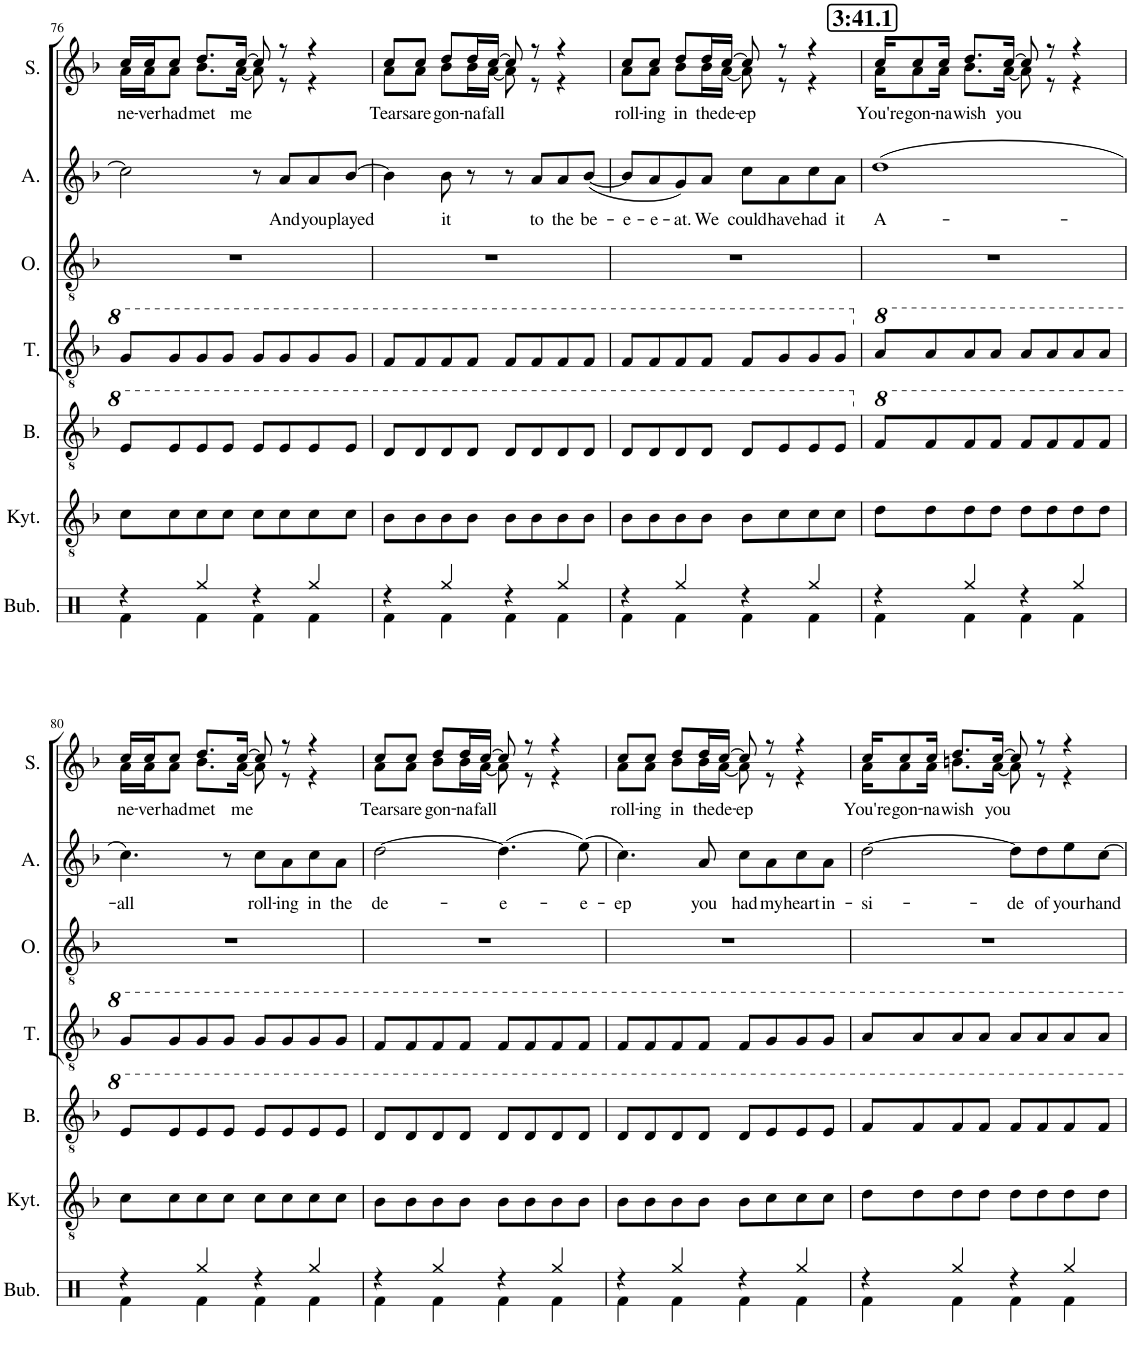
**kern	**kern	**kern	**kern	**kern	**kern	**text	**kern	**text
*part7	*part6	*part5	*part4	*part3	*part2	*part2	*part1	*part1
*staff7	*staff6	*staff5	*staff4	*staff3	*staff2	*staff2	*staff1	*staff1
*I"Bubny	*I"Klasická kytara	*I"Bass	*I"Tenor	*I"Ozdoby	*I"Alto	*	*I"Soprán	*
*I'Bub.	*I'Kyt.	*I'B.	*I'T.	*I'O.	*I'A.	*	*I'S.	*
!!LO:PB:g=z
*clefX	*clefGv2	*clefGv2	*clefGv2	*clefGv2	*clefG2	*	*clefG2	*
*k[]	*k[b-]	*k[b-]	*k[b-]	*k[b-]	*k[b-]	*	*k[b-]	*
*M4/4	*M4/4	*M4/4	*M4/4	*M4/4	*M4/4	*	*M4/4	*
=76	=76	=76	=76	=76	=76	=76	=76	=76
*^	*	*	*	*	*	*	*^	*
!	!	!	!	!	!	!	!	!	!	!LO:LY:b
4r	4Rf\	8c\L	8e/L	8g/L	1r	2cc\]	.	16cc/LL	16a\LL	ne-
!	!	!	!	!	!	!	!	!	!	!LO:LY:b
.	.	.	.	.	.	.	.	16cc/J	16a\J	-ver
!	!	!	!	!	!	!	!	!	!	!LO:LY:b
.	.	8c\	8e/	8g/	.	.	.	8cc/J	8a\J	had
!	!	!	!	!	!	!	!	!	!	!LO:LY:b
4Rgg/	4Rf\	8c\	8e/	8g/	.	.	.	8.dd/L	8.b-\L	met
.	.	8c\J	8e/J	8g/J	.	.	.	.	.	.
!	!	!	!	!	!	!	!	!	!	!LO:LY:b
.	.	.	.	.	.	.	.	[16cc/Jk	[16a\Jk	me
4r	4Rf\	8c\L	8e/L	8g/L	.	8r	.	8cc/]	8a\]	.
!	!	!	!	!	!	!	!LO:LY:b	!	!	!
.	.	8c\	8e/	8g/	.	8a/L	And	8r	8r	.
!	!	!	!	!	!	!	!LO:LY:b	!	!	!
4Rgg/	4Rf\	8c\	8e/	8g/	.	8a/	you	4r	4r	.
!	!	!	!	!	!	!	!LO:LY:b	!	!	!
.	.	8c\J	8e/J	8g/J	.	[8b-/J	played	.	.	.
=77	=77	=77	=77	=77	=77	=77	=77	=77	=77	=77
!	!	!	!	!	!	!	!	!	!	!LO:LY:b
4r	4Rf\	8B-\L	8d/L	8f/L	1r	4b-\]	.	8cc/L	8a\L	Tears
!	!	!	!	!	!	!	!	!	!	!LO:LY:b
.	.	8B-\	8d/	8f/	.	.	.	8cc/J	8a\J	are
!	!	!	!	!	!	!	!LO:LY:b	!	!	!LO:LY:b
4Rgg/	4Rf\	8B-\	8d/	8f/	.	8b-\	it	8dd/L	8b-\L	gon-
!	!	!	!	!	!	!	!	!	!	!LO:LY:b
.	.	8B-\J	8d/J	8f/J	.	8r	.	16dd/L	16b-\L	-na
!	!	!	!	!	!	!	!	!	!	!LO:LY:b
.	.	.	.	.	.	.	.	[16cc/JJ	[16a\JJ	fall
4r	4Rf\	8B-\L	8d/L	8f/L	.	8r	.	8cc/]	8a\]	.
!	!	!	!	!	!	!	!LO:LY:b	!	!	!
.	.	8B-\	8d/	8f/	.	8a/L	to	8r	8r	.
!	!	!	!	!	!	!	!LO:LY:b	!	!	!
4Rgg/	4Rf\	8B-\	8d/	8f/	.	8a/	the	4r	4r	.
!	!	!	!	!	!	!	!LO:LY:b	!	!	!
.	.	8B-\J	8d/J	8f/J	.	([8b-/J	be-	.	.	.
=78	=78	=78	=78	=78	=78	=78	=78	=78	=78	=78
!	!	!	!	!	!	!	!LO:LY:b	!	!	!LO:LY:b
4r	4Rf\	8B-\L	8d/L	8f/L	1r	8b-/L]	-e-	8cc/L	8a\L	roll-
!	!	!	!	!	!	!	!LO:LY:b	!	!	!LO:LY:b
.	.	8B-\	8d/	8f/	.	8a/	-e-	8cc/J	8a\J	-ing
!	!	!	!	!	!	!	!LO:LY:b	!	!	!LO:LY:b
4Rgg/	4Rf\	8B-\	8d/	8f/	.	8g/)	-at.	8dd/L	8b-\L	in
!	!	!	!	!	!	!	!LO:LY:b	!	!	!LO:LY:b
.	.	8B-\J	8d/J	8f/J	.	8a/J	We	16dd/L	16b-\L	the
!	!	!	!	!	!	!	!	!	!	!LO:LY:b
.	.	.	.	.	.	.	.	[16cc/JJ	[16a\JJ	de-
!	!	!	!	!	!	!	!LO:LY:b	!	!	!LO:LY:b
4r	4Rf\	8B-\L	8d/L	8f/L	.	8cc\L	could	8cc/]	8a\]	-ep
!	!	!	!	!	!	!	!LO:LY:b	!	!	!
.	.	8c\	8e/	8g/	.	8a\	have	8r	8r	.
!	!	!	!	!	!	!	!LO:LY:b	!	!	!
4Rgg/	4Rf\	8c\	8e/	8g/	.	8cc\	had	4r	4r	.
!	!	!	!	!	!	!	!LO:LY:b	!	!	!
.	.	8c\J	8e/J	8g/J	.	8a\J	it	.	.	.
!!LO:REH:place=s1:a:B:cj:fs=14:t=3&colon;41.1	!!
=79	=79	=79	=79	=79	=79	=79	=79	=79	=79	=79
!	!	!	!	!	!	!	!LO:LY:b	!	!	!LO:LY:b
4r	4Rf\	8d\L	8f/L	8a/L	1r	(1dd	A-	16cc/KL	16a\KL	You're
!	!	!	!	!	!	!	!	!	!	!LO:LY:b
.	.	.	.	.	.	.	.	8cc/	8a\	gon-
.	.	8d\	8f/	8a/	.	.	.	.	.	.
!	!	!	!	!	!	!	!	!	!	!LO:LY:b
.	.	.	.	.	.	.	.	16cc/Jk	16a\Jk	-na
!	!	!	!	!	!	!	!	!	!	!LO:LY:b
4Rgg/	4Rf\	8d\	8f/	8a/	.	.	.	8.dd/L	8.b-\L	wish
.	.	8d\J	8f/J	8a/J	.	.	.	.	.	.
!	!	!	!	!	!	!	!	!	!	!LO:LY:b
.	.	.	.	.	.	.	.	[16cc/Jk	[16a\Jk	you
4r	4Rf\	8d\L	8f/L	8a/L	.	.	.	8cc/]	8a\]	.
.	.	8d\	8f/	8a/	.	.	.	8r	8r	.
4Rgg/	4Rf\	8d\	8f/	8a/	.	.	.	4r	4r	.
.	.	8d\J	8f/J	8a/J	.	.	.	.	.	.
!!LO:LB:g=z	!!
=80	=80	=80	=80	=80	=80	=80	=80	=80	=80	=80
!	!	!	!	!	!	!	!LO:LY:b	!	!	!LO:LY:b
4r	4Rf\	8c\L	8e/L	8g/L	1r	4.cc\)	-all	16cc/LL	16a\LL	ne-
!	!	!	!	!	!	!	!	!	!	!LO:LY:b
.	.	.	.	.	.	.	.	16cc/J	16a\J	-ver
!	!	!	!	!	!	!	!	!	!	!LO:LY:b
.	.	8c\	8e/	8g/	.	.	.	8cc/J	8a\J	had
!	!	!	!	!	!	!	!	!	!	!LO:LY:b
4Rgg/	4Rf\	8c\	8e/	8g/	.	.	.	8.dd/L	8.b-\L	met
.	.	8c\J	8e/J	8g/J	.	8r	.	.	.	.
!	!	!	!	!	!	!	!	!	!	!LO:LY:b
.	.	.	.	.	.	.	.	[16cc/Jk	[16a\Jk	me
!	!	!	!	!	!	!	!LO:LY:b	!	!	!
4r	4Rf\	8c\L	8e/L	8g/L	.	8cc\L	roll-	8cc/]	8a\]	.
!	!	!	!	!	!	!	!LO:LY:b	!	!	!
.	.	8c\	8e/	8g/	.	8a\	-ing	8r	8r	.
!	!	!	!	!	!	!	!LO:LY:b	!	!	!
4Rgg/	4Rf\	8c\	8e/	8g/	.	8cc\	in	4r	4r	.
!	!	!	!	!	!	!	!LO:LY:b	!	!	!
.	.	8c\J	8e/J	8g/J	.	8a\J	the	.	.	.
=81	=81	=81	=81	=81	=81	=81	=81	=81	=81	=81
!	!	!	!	!	!	!	!LO:LY:b	!	!	!LO:LY:b
4r	4Rf\	8B-\L	8d/L	8f/L	1r	[2dd\	de-	8cc/L	8a\L	Tears
!	!	!	!	!	!	!	!	!	!	!LO:LY:b
.	.	8B-\	8d/	8f/	.	.	.	8cc/J	8a\J	are
!	!	!	!	!	!	!	!	!	!	!LO:LY:b
4Rgg/	4Rf\	8B-\	8d/	8f/	.	.	.	8dd/L	8b-\L	gon-
!	!	!	!	!	!	!	!	!	!	!LO:LY:b
.	.	8B-\J	8d/J	8f/J	.	.	.	16dd/L	16b-\L	-na
!	!	!	!	!	!	!	!	!	!	!LO:LY:b
.	.	.	.	.	.	.	.	[16cc/JJ	[16a\JJ	fall
!	!	!	!	!	!	!	!LO:LY:b	!	!	!
4r	4Rf\	8B-\L	8d/L	8f/L	.	(4.dd\]	-e-	8cc/]	8a\]	.
.	.	8B-\	8d/	8f/	.	.	.	8r	8r	.
4Rgg/	4Rf\	8B-\	8d/	8f/	.	.	.	4r	4r	.
!	!	!	!	!	!	!	!LO:LY:b	!	!	!
.	.	8B-\J	8d/J	8f/J	.	(8ee\)	-e-	.	.	.
=82	=82	=82	=82	=82	=82	=82	=82	=82	=82	=82
!	!	!	!	!	!	!	!LO:LY:b	!	!	!LO:LY:b
4r	4Rf\	8B-\L	8d/L	8f/L	1r	4.cc\)	-ep	8cc/L	8a\L	roll-
!	!	!	!	!	!	!	!	!	!	!LO:LY:b
.	.	8B-\	8d/	8f/	.	.	.	8cc/J	8a\J	-ing
!	!	!	!	!	!	!	!	!	!	!LO:LY:b
4Rgg/	4Rf\	8B-\	8d/	8f/	.	.	.	8dd/L	8b-\L	in
!	!	!	!	!	!	!	!LO:LY:b	!	!	!LO:LY:b
.	.	8B-\J	8d/J	8f/J	.	8a/	you	16dd/L	16b-\L	the
!	!	!	!	!	!	!	!	!	!	!LO:LY:b
.	.	.	.	.	.	.	.	[16cc/JJ	[16a\JJ	de-
!	!	!	!	!	!	!	!LO:LY:b	!	!	!LO:LY:b
4r	4Rf\	8B-\L	8d/L	8f/L	.	8cc\L	had	8cc/]	8a\]	-ep
!	!	!	!	!	!	!	!LO:LY:b	!	!	!
.	.	8c\	8e/	8g/	.	8a\	my	8r	8r	.
!	!	!	!	!	!	!	!LO:LY:b	!	!	!
4Rgg/	4Rf\	8c\	8e/	8g/	.	8cc\	heart	4r	4r	.
!	!	!	!	!	!	!	!LO:LY:b	!	!	!
.	.	8c\J	8e/J	8g/J	.	8a\J	in-	.	.	.
=83	=83	=83	=83	=83	=83	=83	=83	=83	=83	=83
!	!	!	!	!	!	!	!LO:LY:b	!	!	!LO:LY:b
4r	4Rf\	8d\L	8f/L	8a/L	1r	[2dd\	-si-	16cc/KL	16a\KL	You're
!	!	!	!	!	!	!	!	!	!	!LO:LY:b
.	.	.	.	.	.	.	.	8cc/	8a\	gon-
.	.	8d\	8f/	8a/	.	.	.	.	.	.
!	!	!	!	!	!	!	!	!	!	!LO:LY:b
.	.	.	.	.	.	.	.	16cc/Jk	16a\Jk	-na
!	!	!	!	!	!	!	!	!	!	!LO:LY:b
4Rgg/	4Rf\	8d\	8f/	8a/	.	.	.	8.dd/L	8.bn\L	wish
.	.	8d\J	8f/J	8a/J	.	.	.	.	.	.
!	!	!	!	!	!	!	!	!	!	!LO:LY:b
.	.	.	.	.	.	.	.	[16cc/Jk	[16a\Jk	you
!	!	!	!	!	!	!	!LO:LY:b	!	!	!
4r	4Rf\	8d\L	8f/L	8a/L	.	8dd\L]	-de	8cc/]	8a\]	.
!	!	!	!	!	!	!	!LO:LY:b	!	!	!
.	.	8d\	8f/	8a/	.	8dd\	of	8r	8r	.
!	!	!	!	!	!	!	!LO:LY:b	!	!	!
4Rgg/	4Rf\	8d\	8f/	8a/	.	8ee\	your	4r	4r	.
!	!	!	!	!	!	!	!LO:LY:b	!	!	!
.	.	8d\J	8f/J	8a/J	.	[8cc\J	hand	.	.	.
*v	*v	*	*	*	*	*	*	*v	*v	*
=	=	=	=	=	=	=	=	=
*-	*-	*-	*-	*-	*-	*-	*-	*-
